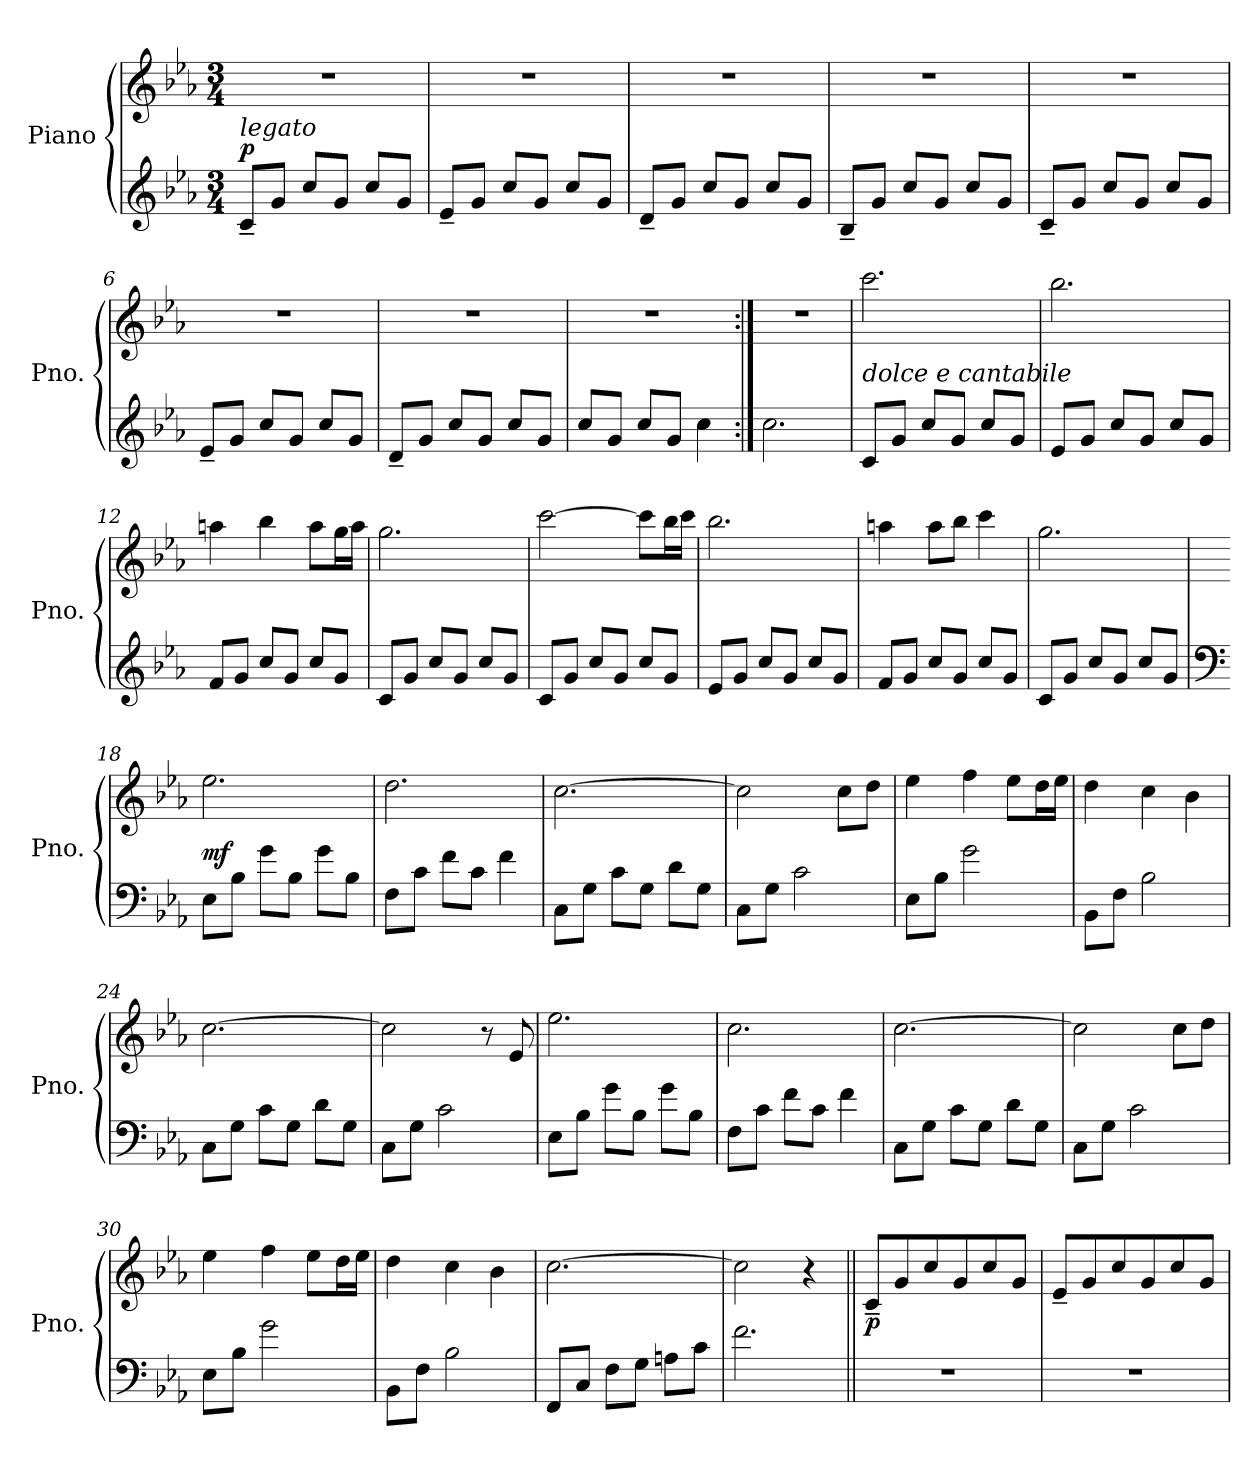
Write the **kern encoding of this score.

**kern	**kern	**dynam
*part1	*part1	*part1
*staff2	*staff1	*staff1/2
*I"Piano	*	*
*I'Pno.	*	*
*clefG2	*clefG2	*
*k[b-e-a-]	*k[b-e-a-]	*
*M3/4	*M3/4	*
*MM136	*MM136	*
=1	=1	=1
!LO:TX:a:i:t=legato	!	!
!	!	!LO:DY:a=2
8c~/L	2.r	p
8g/J	.	.
8cc/L	.	.
8g/J	.	.
8cc/L	.	.
8g/J	.	.
=2	=2	=2
8e-~/L	2.r	.
8g/J	.	.
8cc/L	.	.
8g/J	.	.
8cc/L	.	.
8g/J	.	.
=3	=3	=3
8d~/L	2.r	.
8g/J	.	.
8cc/L	.	.
8g/J	.	.
8cc/L	.	.
8g/J	.	.
=4	=4	=4
8B-~/L	2.r	.
8g/J	.	.
8cc/L	.	.
8g/J	.	.
8cc/L	.	.
8g/J	.	.
!!LO:LB:g=z
=5	=5	=5
8c~/L	2.r	.
8g/J	.	.
8cc/L	.	.
8g/J	.	.
8cc/L	.	.
8g/J	.	.
=6	=6	=6
8e-~/L	2.r	.
8g/J	.	.
8cc/L	.	.
8g/J	.	.
8cc/L	.	.
8g/J	.	.
=7	=7	=7
8d~/L	2.r	.
8g/J	.	.
8cc/L	.	.
8g/J	.	.
8cc/L	.	.
8g/J	.	.
=8	=8	=8
8cc/L	2.r	.
8g/J	.	.
8cc/L	.	.
8g/J	.	.
4cc\	.	.
=9:|!	=9:|!	=9:|!
2.cc\	2.r	.
!!LO:LB:g=z
=10	=10	=10
!LO:TX:a:i:t=dolce e cantabile	!	!
8c/L	2.ccc\	.
8g/J	.	.
8cc/L	.	.
8g/J	.	.
8cc/L	.	.
8g/J	.	.
=11	=11	=11
8e-/L	2.bb-\	.
8g/J	.	.
8cc/L	.	.
8g/J	.	.
8cc/L	.	.
8g/J	.	.
=12	=12	=12
8f/L	4aan\	.
8g/J	.	.
8cc/L	4bb-\	.
8g/J	.	.
8cc/L	8aa\L	.
8g/J	16gg\L	.
.	16aa\JJ	.
=13	=13	=13
8c/L	2.gg\	.
8g/J	.	.
8cc/L	.	.
8g/J	.	.
8cc/L	.	.
8g/J	.	.
!!LO:LB:g=z
=14	=14	=14
8c/L	[2ccc\	.
8g/J	.	.
8cc/L	.	.
8g/J	.	.
8cc/L	8ccc\L]	.
8g/J	16bb-\L	.
.	16ccc\JJ	.
=15	=15	=15
8e-/L	2.bb-\	.
8g/J	.	.
8cc/L	.	.
8g/J	.	.
8cc/L	.	.
8g/J	.	.
=16	=16	=16
8f/L	4aan\	.
8g/J	.	.
8cc/L	8aa\L	.
8g/J	8bb-\J	.
8cc/L	4ccc\	.
8g/J	.	.
=17	=17	=17
8c/L	2.gg\	.
8g/J	.	.
8cc/L	.	.
8g/J	.	.
8cc/L	.	.
8g/J	.	.
!!LO:LB:g=z
=18	=18	=18
*clefF4	*	*
!	!	!LO:DY:a=2
8E-\L	2.ee-\	mf
8B-\J	.	.
8g\L	.	.
8B-\J	.	.
8g\L	.	.
8B-\J	.	.
=19	=19	=19
8F\L	2.dd\	.
8c\J	.	.
8f\L	.	.
8c\J	.	.
4f\	.	.
=20	=20	=20
8C\L	[2.cc\	.
8G\J	.	.
8c\L	.	.
8G\J	.	.
8d\L	.	.
8G\J	.	.
=21	=21	=21
8C\L	2cc\]	.
8G\J	.	.
2c\	.	.
.	8cc\L	.
.	8dd\J	.
=22	=22	=22
8E-\L	4ee-\	.
8B-\J	.	.
2g\	4ff\	.
.	8ee-\L	.
.	16dd\L	.
.	16ee-\JJ	.
!!LO:PB:g=z
=23	=23	=23
8BB-\L	4dd\	.
8F\J	.	.
2B-\	4cc\	.
.	4b-\	.
=24	=24	=24
8C\L	[2.cc\	.
8G\J	.	.
8c\L	.	.
8G\J	.	.
8d\L	.	.
8G\J	.	.
=25	=25	=25
8C\L	2cc\]	.
8G\J	.	.
2c\	.	.
.	8r	.
.	8e-/	.
=26	=26	=26
8E-\L	2.ee-\	.
8B-\J	.	.
8g\L	.	.
8B-\J	.	.
8g\L	.	.
8B-\J	.	.
=27	=27	=27
8F\L	2.cc\	.
8c\J	.	.
8f\L	.	.
8c\J	.	.
4f\	.	.
!!LO:LB:g=z
=28	=28	=28
8C\L	[2.cc\	.
8G\J	.	.
8c\L	.	.
8G\J	.	.
8d\L	.	.
8G\J	.	.
=29	=29	=29
8C\L	2cc\]	.
8G\J	.	.
2c\	.	.
.	8cc\L	.
.	8dd\J	.
=30	=30	=30
8E-\L	4ee-\	.
8B-\J	.	.
2g\	4ff\	.
.	8ee-\L	.
.	16dd\L	.
.	16ee-\JJ	.
=31	=31	=31
8BB-\L	4dd\	.
8F\J	.	.
2B-\	4cc\	.
.	4b-\	.
=32	=32	=32
8FF/L	[2.cc\	.
8C/J	.	.
8F\L	.	.
8G\J	.	.
8An\L	.	.
8c\J	.	.
=33	=33	=33
2.f\	2cc\]	.
.	4r	.
!!LO:LB:g=z
=34||	=34||	=34||
!	!	!LO:DY:b
2.r	8c~/L	p
.	8g/	.
.	8cc/	.
.	8g/	.
.	8cc/	.
.	8g/J	.
=35	=35	=35
2.r	8e-~/L	.
.	8g/	.
.	8cc/	.
.	8g/	.
.	8cc/	.
.	8g/J	.
=	=	=
*-	*-	*-
